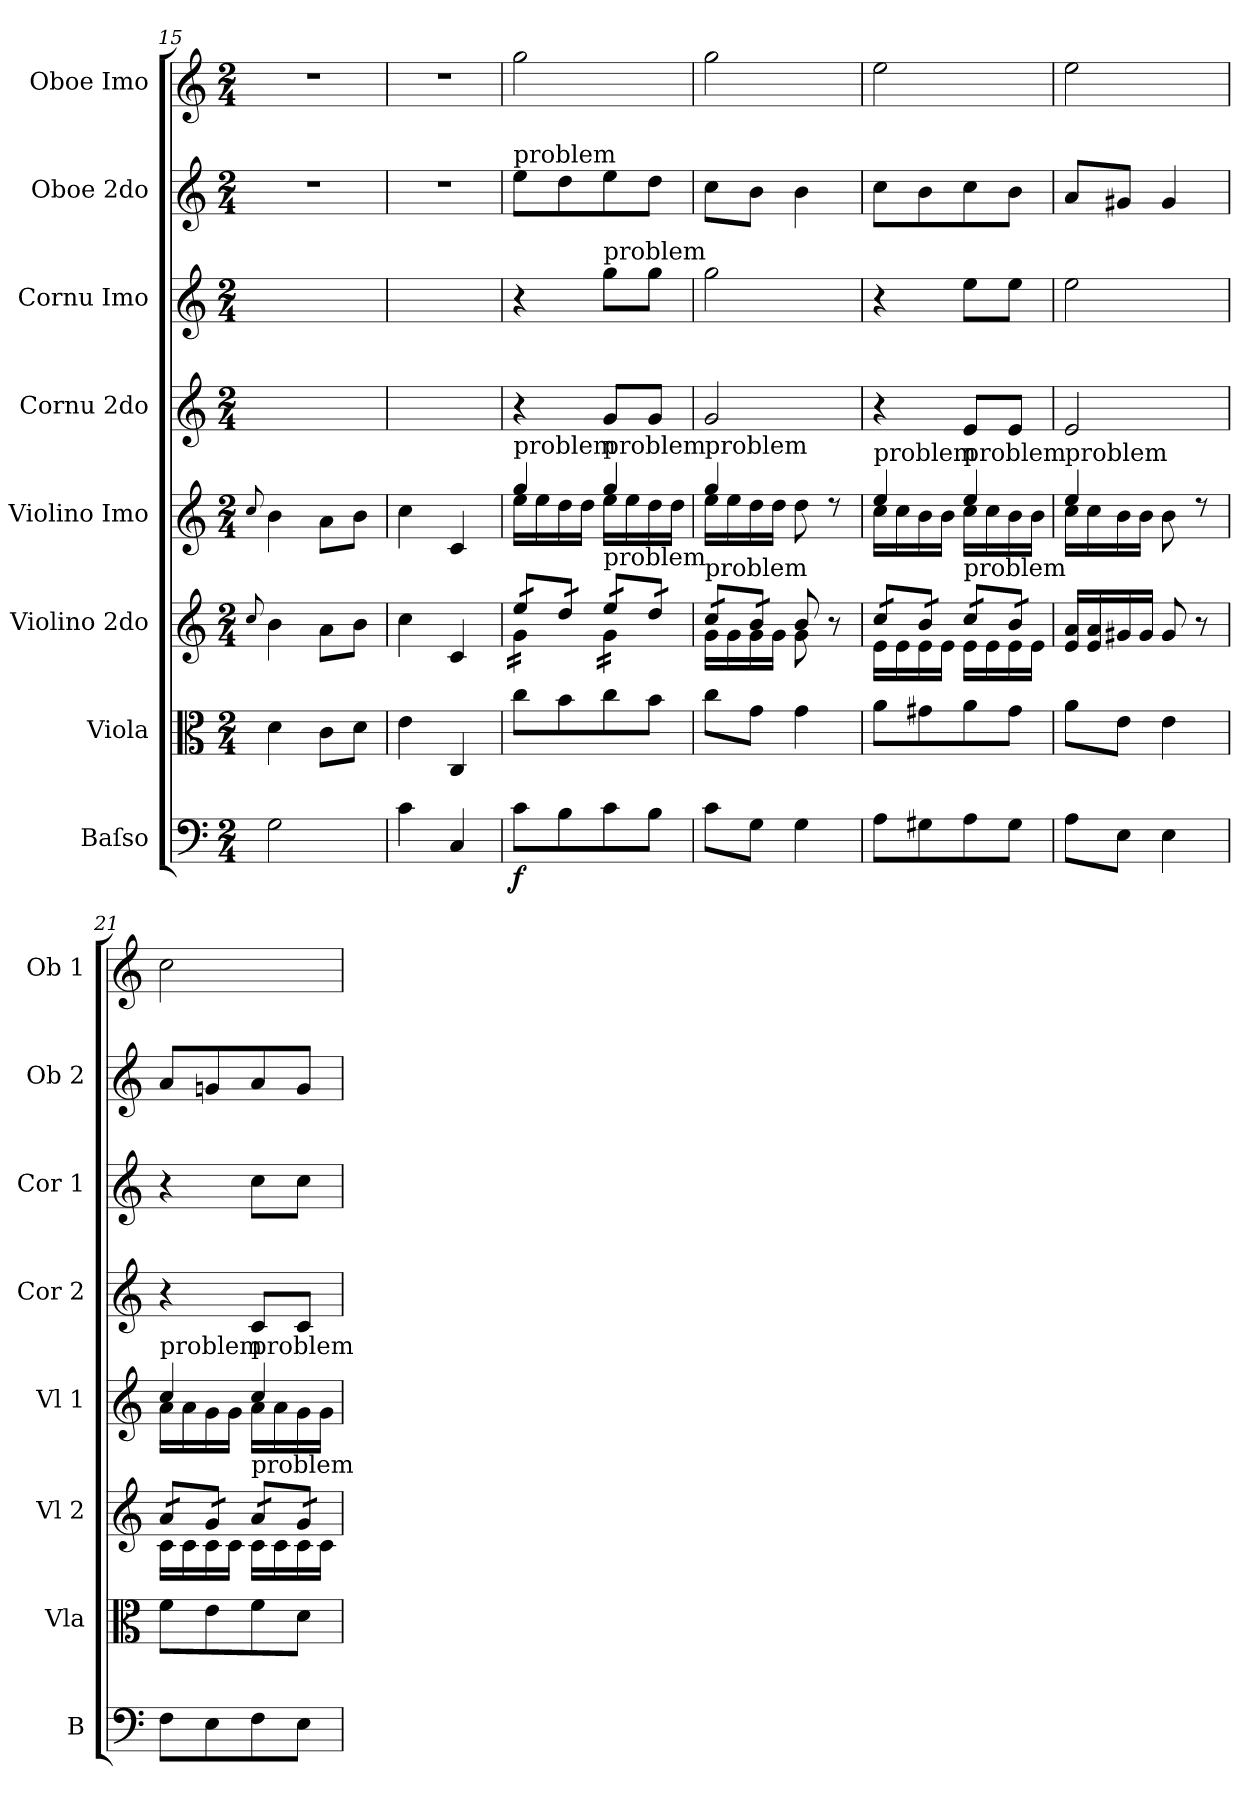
**kern	**dynam	**kern	**dynam	**kern	**kern	**kern	**kern	**kern	**kern
*part8	*part8	*part7	*part7	*part6	*part5	*part4	*part3	*part2	*part1
*staff8	*staff8	*staff7	*staff7	*staff6	*staff5	*staff4	*staff3	*staff2	*staff1
*I"Baſso	*	*I"Viola	*	*I"Violino 2do	*I"Violino Imo	*I"Cornu 2do	*I"Cornu Imo	*I"Oboe 2do	*I"Oboe Imo
*I'B	*	*I'Vla	*	*I'Vl 2	*I'Vl 1	*I'Cor 2	*I'Cor 1	*I'Ob 2	*I'Ob 1
*clefF4	*	*clefC3	*	*clefG2	*clefG2	*clefG2	*clefG2	*clefG2	*clefG2
*k[]	*	*k[]	*	*k[]	*k[]	*k[]	*k[]	*k[]	*k[]
*C:	*	*C:	*	*C:	*C:	*C:	*C:	*C:	*C:
*M2/4	*	*M2/4	*	*M2/4	*M2/4	*M2/4	*M2/4	*M2/4	*M2/4
=15	=15	=15	=15	=15	=15	=15	=15	=15	=15
.	.	.	.	8qqcc/	8qqcc/	.	.	.	.
2G\	.	4d\	.	4b\	4b\	2ryy	2ryy	2r	2r
.	.	8c\L	.	8a\L	8a\L	.	.	.	.
.	.	8d\J	.	8b\J	8b\J	.	.	.	.
=16	=16	=16	=16	=16	=16	=16	=16	=16	=16
4c\	.	4e\	.	4cc\	4cc\	2ryy	2ryy	2r	2r
4C/	.	4C/	.	4c/	4c/	.	.	.	.
=17	=17	=17	=17	=17	=17	=17	=17	=17	=17
*	*	*	*	*^	*^	*	*	*	*
!	!	!	!	!	!	!	!	!	!	!LO:TX:a:t=problem	!
!	!	!	!	!	!	!LO:TX:a:t=problem	!	!	!	!	!
!	!	!	!	!LO:TX:a:t=problem	!	!	!	!	!	!	!
*	*	*	*	*tremolo	*	*	*	*	*	*	*
8c\L	f	8cc\L	ffr	16ee/LL	16g\LL	4gg/	16ee\LL	4r	4r	8ee\L	2gg\
.	.	.	.	16ee/	16g\	.	16ee\	.	.	.	.
8B\	.	8b\	.	16dd/	16g\	.	16dd\	.	.	8dd\	.
.	.	.	.	16dd/JJ	16g\JJ	.	16dd\JJ	.	.	.	.
!	!	!	!	!	!	!	!	!	!LO:TX:a:t=problem	!	!
!	!	!	!	!	!	!LO:TX:a:t=problem	!	!	!	!	!
!	!	!	!	!LO:TX:a:t=problem	!	!	!	!	!	!	!
8c\	.	8cc\	.	16ee/LL	16g\LL	4gg/	16ee\LL	8g/L	8gg\L	8ee\	.
.	.	.	.	16ee/	16g\	.	16ee\	.	.	.	.
8B\J	.	8b\J	.	16dd/	16g\	.	16dd\	8g/J	8gg\J	8dd\J	.
.	.	.	.	16dd/JJ	16g\JJ	.	16dd\JJ	.	.	.	.
=18	=18	=18	=18	=18	=18	=18	=18	=18	=18	=18	=18
!	!	!	!	!	!	!LO:TX:a:t=problem	!	!	!	!	!
!	!	!	!	!LO:TX:a:t=problem	!	!	!	!	!	!	!
8c\L	.	8cc\L	.	16cc/LL	16g\LL	4gg/	16ee\LL	2g/	2gg\	8cc\L	2gg\
.	.	.	.	16cc/	16g\	.	16ee\	.	.	.	.
8G\J	.	8g\J	.	16b/	16g\	.	16dd\	.	.	8b\J	.
.	.	.	.	16b/JJ	16g\JJ	.	16dd\JJ	.	.	.	.
*	*	*	*	*Xtremolo	*	*	*	*	*	*	*
4G\	.	4g\	.	8b/	8g\	4ryy	8dd\	.	.	4b\	.
.	.	.	.	8r	8ryy	.	8rdd	.	.	.	.
=19	=19	=19	=19	=19	=19	=19	=19	=19	=19	=19	=19
!	!	!	!	!	!	!LO:TX:a:t=problem	!	!	!	!	!
!	!	!	!	!LO:TX:a:t=problem	!	!	!	!	!	!	!
*	*	*	*	*tremolo	*	*	*	*	*	*	*
8A\L	.	8a\L	.	16cc/LL	16e\LL	4ee/	16cc\LL	4r	4r	8cc\L	2ee\
.	.	.	.	16cc/	16e\	.	16cc\	.	.	.	.
8G#X\	.	8g#X\	.	16b/	16e\	.	16b\	.	.	8b\	.
.	.	.	.	16b/JJ	16e\JJ	.	16b\JJ	.	.	.	.
!	!	!	!	!	!	!LO:TX:a:t=problem	!	!	!	!	!
!	!	!	!	!LO:TX:a:t=problem	!	!	!	!	!	!	!
8A\	.	8a\	.	16cc/LL	16e\LL	4ee/	16cc\LL	8e/L	8ee\L	8cc\	.
.	.	.	.	16cc/	16e\	.	16cc\	.	.	.	.
8G#\J	.	8g#\J	.	16b/	16e\	.	16b\	8e/J	8ee\J	8b\J	.
.	.	.	.	16b/JJ	16e\JJ	.	16b\JJ	.	.	.	.
*	*	*	*	*Xtremolo	*	*	*	*	*	*	*
*	*	*	*	*v	*v	*	*	*	*	*	*
=20	=20	=20	=20	=20	=20	=20	=20	=20	=20	=20
!	!	!	!	!	!LO:TX:a:t=problem	!	!	!	!	!
8A\L	.	8a\L	.	16e/ 16a/LL	4ee/	16cc\LL	2e/	2ee\	8a/L	2ee\
.	.	.	.	16e/ 16a/	.	16cc\	.	.	.	.
8E\J	.	8e\J	.	16g#X/	.	16b\	.	.	8g#X/J	.
.	.	.	.	16g#/JJ	.	16b\JJ	.	.	.	.
4E\	.	4e\	.	8g#/	4ryy	8b\	.	.	4g#/	.
.	.	.	.	8r	.	8rdd	.	.	.	.
=21	=21	=21	=21	=21	=21	=21	=21	=21	=21	=21
*	*	*	*	*^	*	*	*	*	*	*
!	!	!	!	!	!	!LO:TX:a:t=problem	!	!	!	!	!
!	!	!	!	!LO:TX:a:t=problem	!	!	!	!	!	!	!
*	*	*	*	*tremolo	*	*	*	*	*	*	*
8F\L	.	8f\L	.	16a/LL	16c\LL	4cc/	16a\LL	4r	4r	8a/L	2cc\
.	.	.	.	16a/	16c\	.	16a\	.	.	.	.
8E\	.	8e\	.	16g/	16c\	.	16g\	.	.	8gn/	.
.	.	.	.	16g/JJ	16c\JJ	.	16g\JJ	.	.	.	.
!	!	!	!	!	!	!LO:TX:a:t=problem	!	!	!	!	!
!	!	!	!	!LO:TX:a:t=problem	!	!	!	!	!	!	!
8F\	.	8f\	.	16a/LL	16c\LL	4cc/	16a\LL	8c/L	8cc\L	8a/	.
.	.	.	.	16a/	16c\	.	16a\	.	.	.	.
8E\J	.	8d\J	.	16g/	16c\	.	16g\	8c/J	8cc\J	8g/J	.
.	.	.	.	16g/JJ	16c\JJ	.	16g\JJ	.	.	.	.
*	*	*	*	*Xtremolo	*	*	*	*	*	*	*
*	*	*	*	*v	*v	*	*	*	*	*	*
*	*	*	*	*	*v	*v	*	*	*	*
=	=	=	=	=	=	=	=	=	=
*-	*-	*-	*-	*-	*-	*-	*-	*-	*-
